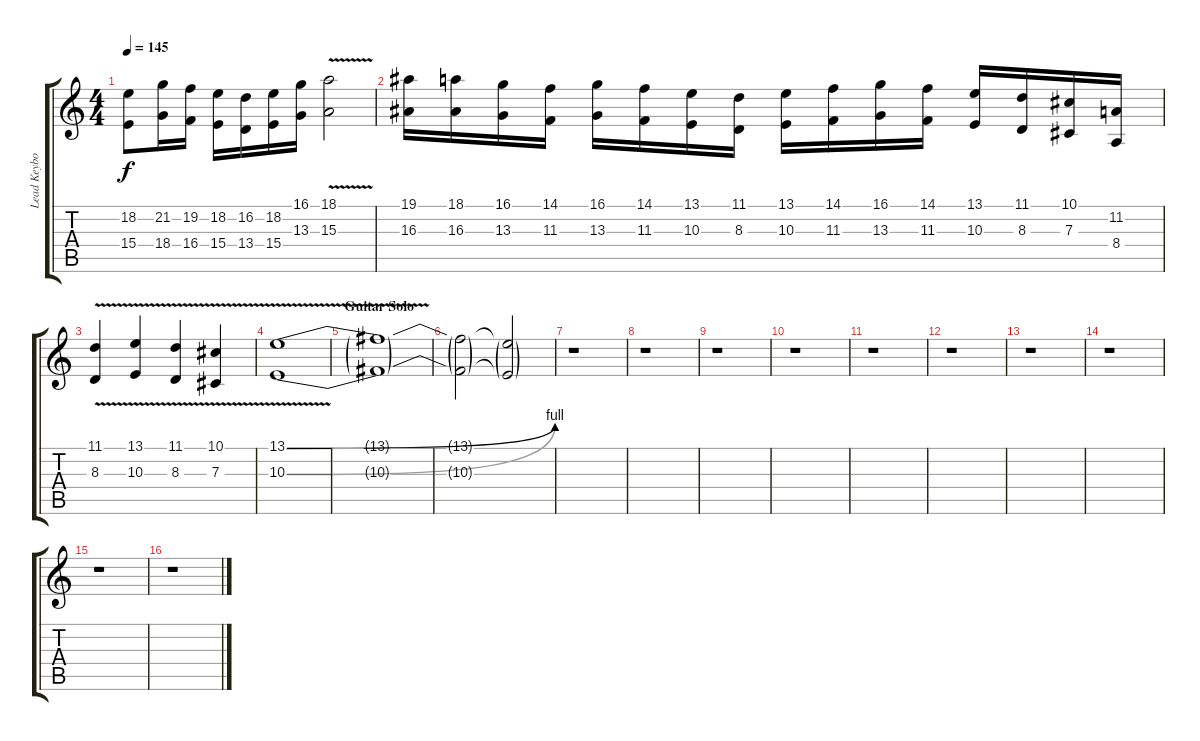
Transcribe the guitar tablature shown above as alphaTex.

\track ("Lead Keyboard" "Lead Keybo") {instrument lead2sawtooth}
\staff {score tabs}
\tuning (Eb4 Bb3 Gb3 Db3 Ab2 Eb2) {hide}
\ts (4 4)
\tempo 145
\clef g2
\ks c
(18.2 15.4).8{dy f} (21.2 18.4).16 (19.2 16.4).16 (18.2 15.4).16 (16.2 13.4).16 (18.2 15.4).16 (16.1 13.3).16 (18.1{v} 15.3{v}).2 |
(19.1 16.3).16 (18.1 16.3).16 (16.1 13.3).16 (14.1 11.3).16 (16.1 13.3).16 (14.1 11.3).16 (13.1 10.3).16 (11.1 8.3).16 (13.1 10.3).16 (14.1 11.3).16 (16.1 13.3).16 (14.1 11.3).16 (13.1 10.3).16 (11.1 8.3).16 (10.1 7.3).16 (11.2 8.4).16 |
(11.1{v} 8.3).4 (13.1{v} 10.3).4 (11.1{v} 8.3).4 (10.1{v} 7.3).4 |
(13.1{be (bend 0 0 60 4) v} 10.3{be (bend 0 0 60 4)}).1 |
\section ("" "Guitar Solo")
(13.1{t} 10.3{t}).1 |
(13.1{t} 10.3{t}).2 (13.1{t} 10.3{t}).2{volume 0} |
r.1 |
r.1 |
r.1 |
r.1 |
r.1 |
r.1 |
r.1 |
r.1 |
r.1 |
r.1
